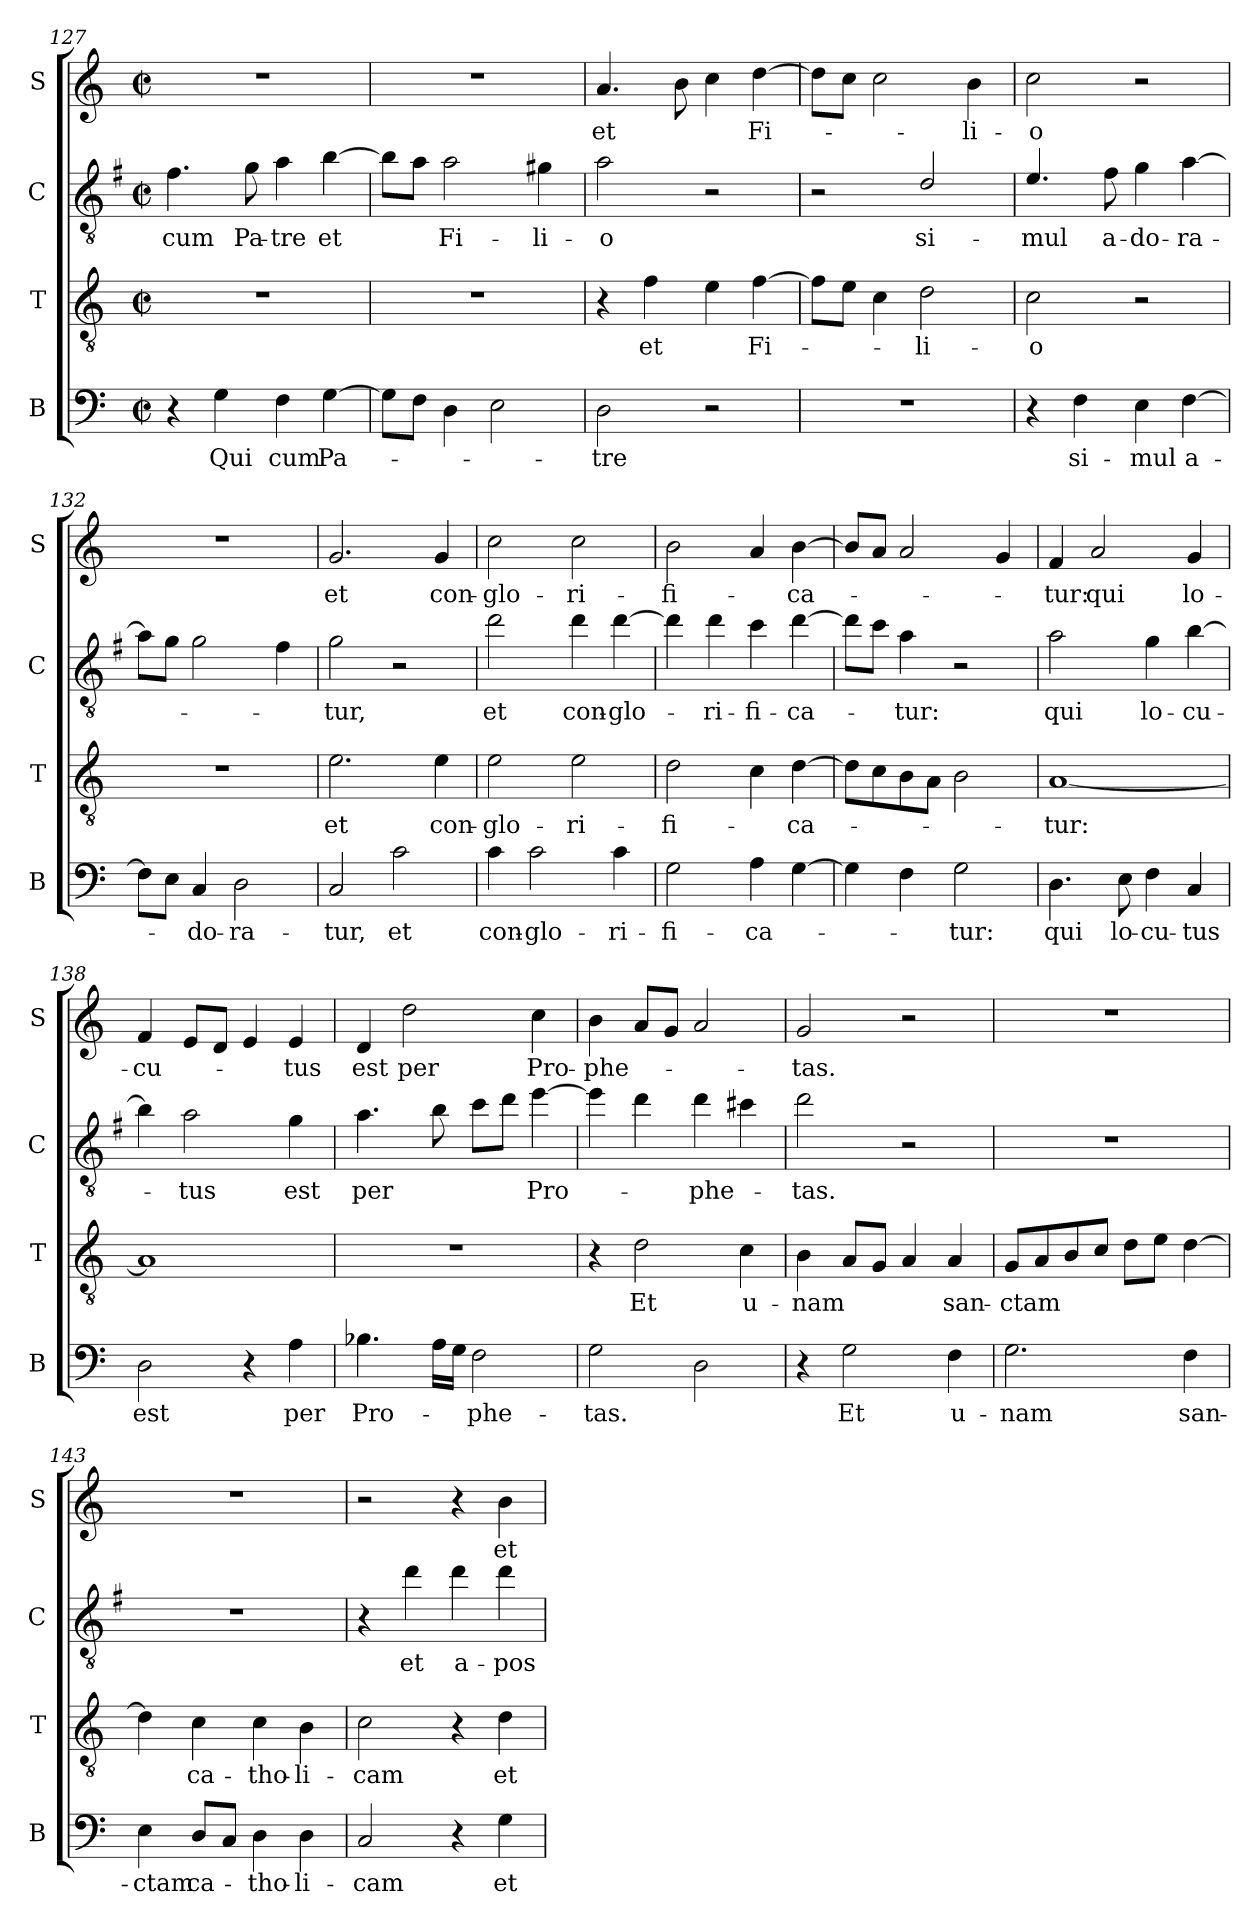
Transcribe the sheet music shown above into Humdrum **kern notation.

**kern	**text	**kern	**text	**kern	**text	**kern	**text
*part4	*part4	*part3	*part3	*part2	*part2	*part1	*part1
*staff4	*staff4	*staff3	*staff3	*staff2	*staff2	*staff1	*staff1
*I"B	*	*I"T	*	*I"C	*	*I"S	*
*I'B	*	*I'T	*	*I'C	*	*I'S	*
*clefF4	*	*clefGv2	*	*clefGv2	*	*clefG2	*
*	*	*	*	*ITrd4c7	*	*	*
*k[]	*	*k[]	*	*k[]	*	*k[]	*
*M2/2	*	*M2/2	*	*M2/2	*	*M2/2	*
*met(c|)	*	*met(c|)	*	*met(c|)	*	*met(c|)	*
=127	=127	=127	=127	=127	=127	=127	=127
!	!	!	!	!	!LO:LY:b	!	!
4r	.	1r	.	4.B\	cum	1r	.
!	!LO:LY:b	!	!	!	!	!	!
4G\	Qui	.	.	.	.	.	.
!	!	!	!	!	!LO:LY:b	!	!
.	.	.	.	8c\	Pa-	.	.
!	!LO:LY:b	!	!	!	!LO:LY:b	!	!
4F\	cum	.	.	4d\	-tre	.	.
!	!LO:LY:b	!	!	!	!LO:LY:b	!	!
[4G\	Pa-	.	.	[4e\	et	.	.
=128	=128	=128	=128	=128	=128	=128	=128
8G\L]	.	1r	.	8e\L]	.	1r	.
8F\J	.	.	.	8d\J	.	.	.
!	!	!	!	!	!LO:LY:b	!	!
4D\	.	.	.	2d\	Fi-	.	.
2E\	.	.	.	.	.	.	.
!	!	!	!	!	!LO:LY:b	!	!
.	.	.	.	4c#X\	-li-	.	.
=129	=129	=129	=129	=129	=129	=129	=129
!	!LO:LY:b	!	!	!	!LO:LY:b	!	!LO:LY:b
2D\	-tre	4r	.	2d\	-o	4.a/	et
!	!	!	!LO:LY:b	!	!	!	!
.	.	4f\	et	.	.	.	.
.	.	.	.	.	.	8b\	.
2r	.	4e\	.	2r	.	4cc\	.
!	!	!	!LO:LY:b	!	!	!	!LO:LY:b
.	.	[4f\	Fi-	.	.	[4dd\	Fi-
!!LO:PB:g=z
=130	=130	=130	=130	=130	=130	=130	=130
1r	.	8f\L]	.	2r	.	8dd\L]	.
.	.	8e\J	.	.	.	8cc\J	.
.	.	4c\	.	.	.	2cc\	.
!	!	!	!LO:LY:b	!	!LO:LY:b	!	!
.	.	2d\	-li-	2G/	si-	.	.
!	!	!	!	!	!	!	!LO:LY:b
.	.	.	.	.	.	4b\	-li-
=131	=131	=131	=131	=131	=131	=131	=131
!	!	!	!LO:LY:b	!	!LO:LY:b	!	!LO:LY:b
4r	.	2c\	-o	4.A/	-mul	2cc\	-o
!	!LO:LY:b	!	!	!	!	!	!
4F\	si-	.	.	.	.	.	.
!	!	!	!	!	!LO:LY:b	!	!
.	.	.	.	8B\	a-	.	.
!	!LO:LY:b	!	!	!	!LO:LY:b	!	!
4E\	mul	2r	.	4c\	-do-	2r	.
!	!LO:LY:b	!	!	!	!LO:LY:b	!	!
[4F\	a-	.	.	[4d\	-ra-	.	.
=132	=132	=132	=132	=132	=132	=132	=132
8F\L]	.	1r	.	8d\L]	.	1r	.
8E\J	.	.	.	8c\J	.	.	.
!	!LO:LY:b	!	!	!	!	!	!
4C/	-do-	.	.	2c\	.	.	.
!	!LO:LY:b	!	!	!	!	!	!
2D\	-ra-	.	.	.	.	.	.
.	.	.	.	4B\	.	.	.
=133	=133	=133	=133	=133	=133	=133	=133
!	!LO:LY:b	!	!LO:LY:b	!	!LO:LY:b	!	!LO:LY:b
2C/	-tur,	2.e\	et	2c\	-tur,	2.g/	et
!	!LO:LY:b	!	!	!	!	!	!
2c\	et	.	.	2r	.	.	.
!	!	!	!LO:LY:b	!	!	!	!LO:LY:b
.	.	4e\	con-	.	.	4g/	con-
=134	=134	=134	=134	=134	=134	=134	=134
!	!LO:LY:b	!	!LO:LY:b	!	!LO:LY:b	!	!LO:LY:b
4c\	con-	2e\	-glo-	2g\	et	2cc\	-glo-
!	!LO:LY:b	!	!	!	!	!	!
2c\	-glo-	.	.	.	.	.	.
!	!	!	!LO:LY:b	!	!LO:LY:b	!	!LO:LY:b
.	.	2e\	-ri-	4g\	con-	2cc\	-ri-
!	!LO:LY:b	!	!	!	!LO:LY:b	!	!
4c\	-ri-	.	.	[4g\	-glo-	.	.
=135	=135	=135	=135	=135	=135	=135	=135
!	!LO:LY:b	!	!LO:LY:b	!	!	!	!LO:LY:b
2G\	-fi-	2d\	-fi-	4g\]	.	2b\	-fi-
!	!	!	!	!	!LO:LY:b	!	!
.	.	.	.	4g\	-ri-	.	.
!	!LO:LY:b	!	!	!	!LO:LY:b	!	!
4A\	-ca-	4c\	.	4f\	-fi-	4a/	.
!	!	!	!LO:LY:b	!	!LO:LY:b	!	!LO:LY:b
[4G\	.	[4d\	-ca-	[4g\	-ca-	[4b\	-ca-
!!LO:LB:g=z
=136	=136	=136	=136	=136	=136	=136	=136
4G\]	.	8d\L]	.	8g\L]	.	8b/L]	.
.	.	8c\	.	8f\J	.	8a/J	.
!	!	!	!	!	!LO:LY:b	!	!
4F\	.	8B\	.	4d\	-tur:	2a/	.
.	.	8A\J	.	.	.	.	.
!	!LO:LY:b	!	!	!	!	!	!
2G\	-tur:	2B\	.	2r	.	.	.
.	.	.	.	.	.	4g/	.
=137	=137	=137	=137	=137	=137	=137	=137
!	!LO:LY:b	!	!LO:LY:b	!	!LO:LY:b	!	!LO:LY:b
4.D\	qui	[1A	-tur:	2d\	qui	4f/	-tur:
!	!	!	!	!	!	!	!LO:LY:b
.	.	.	.	.	.	2a/	qui
!	!LO:LY:b	!	!	!	!	!	!
8E\	lo-	.	.	.	.	.	.
!	!LO:LY:b	!	!	!	!LO:LY:b	!	!
4F\	-cu-	.	.	4c\	lo-	.	.
!	!LO:LY:b	!	!	!	!LO:LY:b	!	!LO:LY:b
4C/	-tus	.	.	[4e\	-cu-	4g/	lo-
=138	=138	=138	=138	=138	=138	=138	=138
!	!LO:LY:b	!	!	!	!	!	!LO:LY:b
2D\	est	1A]	.	4e\]	.	4f/	-cu-
!	!	!	!	!	!LO:LY:b	!	!
.	.	.	.	2d\	-tus	8e/L	.
.	.	.	.	.	.	8d/J	.
4r	.	.	.	.	.	4e/	.
!	!LO:LY:b	!	!	!	!LO:LY:b	!	!LO:LY:b
4A\	per	.	.	4c\	est	4e/	-tus
=139	=139	=139	=139	=139	=139	=139	=139
!	!LO:LY:b	!	!	!	!LO:LY:b	!	!LO:LY:b
4.B-X\	Pro-	1r	.	4.d\	per	4d/	est
!	!	!	!	!	!	!	!LO:LY:b
.	.	.	.	.	.	2dd\	per
16A\LL	.	.	.	8e\	.	.	.
16G\JJ	.	.	.	.	.	.	.
!	!LO:LY:b	!	!	!	!	!	!
2F\	-phe-	.	.	8f\L	.	.	.
.	.	.	.	8g\J	.	.	.
!	!	!	!	!	!LO:LY:b	!	!LO:LY:b
.	.	.	.	[4a\	Pro-	4cc\	Pro-
=140	=140	=140	=140	=140	=140	=140	=140
!	!LO:LY:b	!	!	!	!	!	!LO:LY:b
2G\	-tas.	4r	.	4a\]	.	4b\	-phe-
!	!	!	!LO:LY:b	!	!	!	!
.	.	2d\	Et	4g\	.	8a/L	.
.	.	.	.	.	.	8g/J	.
!	!	!	!	!	!LO:LY:b	!	!
2D\	.	.	.	4g\	-phe-	2a/	.
!	!	!	!LO:LY:b	!	!	!	!
.	.	4c\	u-	4f#X\	.	.	.
!!LO:LB:g=z
=141	=141	=141	=141	=141	=141	=141	=141
!	!	!	!LO:LY:b	!	!LO:LY:b	!	!LO:LY:b
4r	.	4B\	-nam	2g\	-tas.	2g/	-tas.
!	!LO:LY:b	!	!	!	!	!	!
2G\	Et	8A/L	.	.	.	.	.
.	.	8G/J	.	.	.	.	.
.	.	4A/	.	2r	.	2r	.
!	!LO:LY:b	!	!LO:LY:b	!	!	!	!
4F\	u-	4A/	san-	.	.	.	.
=142	=142	=142	=142	=142	=142	=142	=142
!	!LO:LY:b	!	!LO:LY:b	!	!	!	!
2.G\	-nam	8G/L	-ctam	1r	.	1r	.
.	.	8A/	.	.	.	.	.
.	.	8B/	.	.	.	.	.
.	.	8c/J	.	.	.	.	.
.	.	8d\L	.	.	.	.	.
.	.	8e\J	.	.	.	.	.
!	!LO:LY:b	!	!	!	!	!	!
4F\	san-	[4d\	.	.	.	.	.
=143	=143	=143	=143	=143	=143	=143	=143
!	!LO:LY:b	!	!	!	!	!	!
4E\	-ctam	4d\]	.	1r	.	1r	.
!	!LO:LY:b	!	!LO:LY:b	!	!	!	!
8D/L	ca-	4c\	ca-	.	.	.	.
8C/J	.	.	.	.	.	.	.
!	!LO:LY:b	!	!LO:LY:b	!	!	!	!
4D\	-tho-	4c\	-tho-	.	.	.	.
!	!LO:LY:b	!	!LO:LY:b	!	!	!	!
4D\	-li-	4B\	-li-	.	.	.	.
=144	=144	=144	=144	=144	=144	=144	=144
!	!LO:LY:b	!	!LO:LY:b	!	!	!	!
2C/	-cam	2c\	-cam	4r	.	2r	.
!	!	!	!	!	!LO:LY:b	!	!
.	.	.	.	4g\	et	.	.
!	!	!	!	!	!LO:LY:b	!	!
4r	.	4r	.	4g\	a-	4r	.
!	!LO:LY:b	!	!LO:LY:b	!	!LO:LY:b	!	!LO:LY:b
4G\	et	4d\	et	4g\	-pos-	4b\	et
=	=	=	=	=	=	=	=
*-	*-	*-	*-	*-	*-	*-	*-
